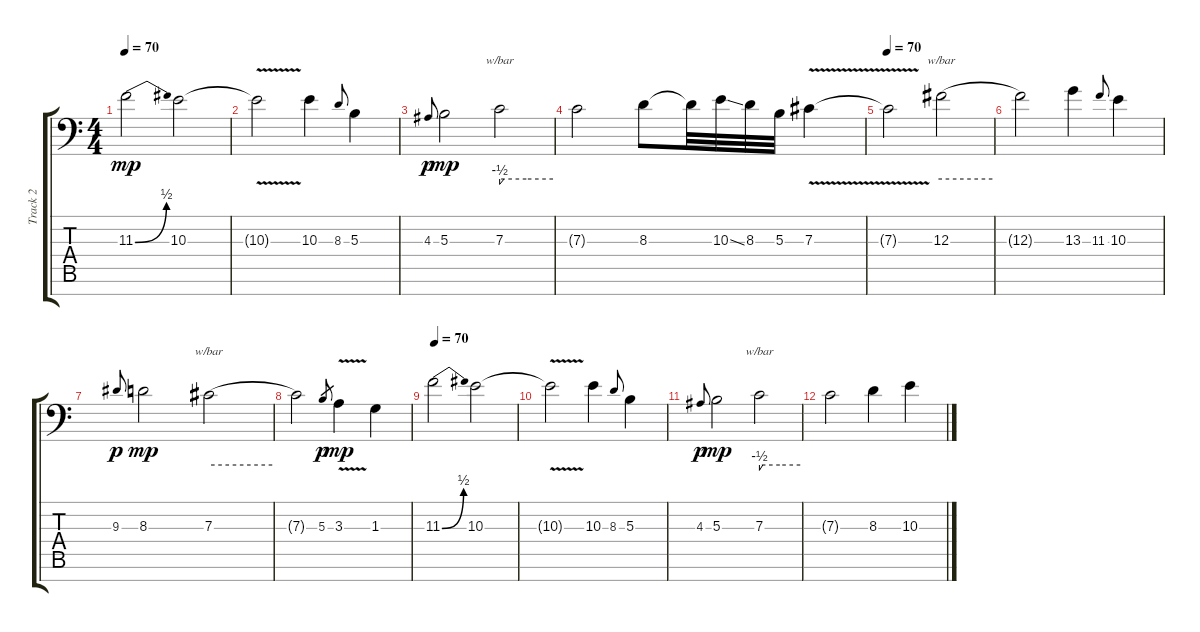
\track ("Track 2" "Track 2") {instrument oboe}
\staff {score tabs}
\tuning (Eb4 Bb3 Gb3 Db3 Ab2 Eb2 Bb1) {hide}
\ts (4 4)
\tempo 70
\clef f4
\ks c
11.3{be (bend 0 0 60 2)}.2{dy mp} 10.3.2 |
10.3{v t}.2 10.3.4 8.3.8{gr onbeat} 5.3.4 |
4.3.8{gr onbeat dy p} 5.3.2{dy mp} 7.3.2{tbe (custom default 0 -2 5 0 30 0 60 0)} |
7.3{t}.2 8.3.8 8.3{t}.32 10.3{ss}.32 8.3.32 5.3.32 7.3{v}.4 |
\tempo 70
7.3{t}.2 12.3.2{tbe (hold default 0 0 60 0)} |
12.3{t}.2 13.3.4 11.3.8{gr onbeat} 10.3.4 |
9.3.8{gr onbeat dy p} 8.3.2{dy mp} 7.3.2{tbe (hold default 0 0 60 0)} |
7.3{t}.2 5.3.8{gr dy p} 3.3{v}.4{dy mp} 1.3.4 |
\tempo (70 0.03125)
11.3{be (bend 0 0 60 2)}.2 10.3.2 |
10.3{v t}.2 10.3.4 8.3.8{gr onbeat} 5.3.4 |
4.3.8{gr onbeat dy p} 5.3.2{dy mp} 7.3.2{tbe (custom default 0 -2 5 0 30 0 60 0)} |
7.3{t}.2 8.3.4 10.3.4
